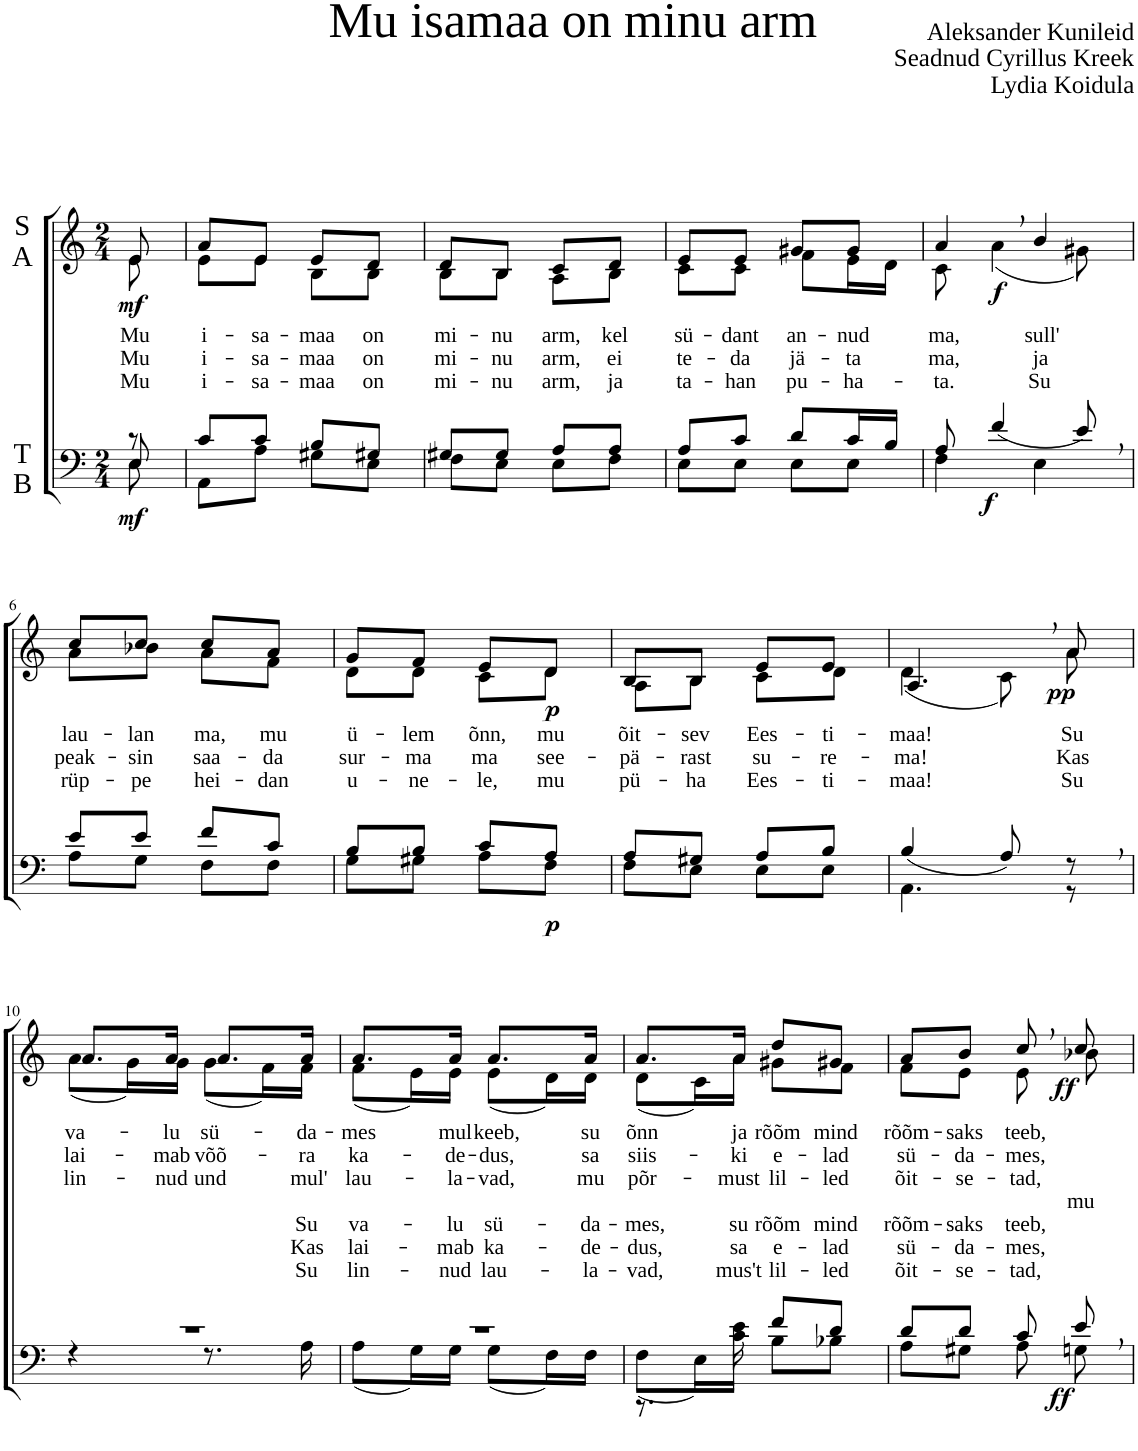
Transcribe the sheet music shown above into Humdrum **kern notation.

**kern	**dynam	**kern	**text	**text	**text	**text	**text	**text	**text	**text	**dynam
*part2	*part2	*part1	*part1	*part1	*part1	*part1	*part1	*part1	*part1	*part1	*part1
*staff2	*staff2	*staff1	*staff1	*staff1	*staff1	*staff1	*staff1	*staff1	*staff1	*staff1	*staff1
*I"T B	*	*I"S A	*	*	*	*	*	*	*	*	*
*clefF4	*	*clefG2	*	*	*	*	*	*	*	*	*
*k[]	*	*k[]	*	*	*	*	*	*	*	*	*
*M2/4	*	*M2/4	*	*	*	*	*	*	*	*	*
=1	=1	=1	=1	=1	=1	=1	=1	=1	=1	=1	=1
*^	*	*	*	*	*	*	*	*	*	*	*
*	*^	*	*	*	*	*	*	*	*	*	*	*
!	!	!	!LO:DY:b	!	!	!LO:LY:b	!LO:LY:b	!LO:LY:b	!	!	!	!	!LO:DY:b
*	*	*	*	*^	*	*	*	*	*	*	*	*	*
8r	8E/	8E\	mf	8e/	8e\	.	Mu	Mu	Mu	.	.	.	.	mf
=2	=2	=2	=2	=2	=2	=2	=2	=2	=2	=2	=2	=2	=2	=2
!	!	!	!	!	!	!	!LO:LY:b	!LO:LY:b	!LO:LY:b	!	!	!	!	!
2ryy	8c/L	8AA\L	.	8a/L	8e\L	.	i-	i-	i-	.	.	.	.	.
!	!	!	!	!	!	!	!LO:LY:b	!LO:LY:b	!LO:LY:b	!	!	!	!	!
.	8c/J	8A\J	.	8e/J	8e\J	.	-sa-	-sa-	-sa-	.	.	.	.	.
!	!	!	!	!	!	!	!LO:LY:b	!LO:LY:b	!LO:LY:b	!	!	!	!	!
.	8B/L	8G#X\L	.	8e/L	8B\L	.	-maa	-maa	-maa	.	.	.	.	.
!	!	!	!	!	!	!	!LO:LY:b	!LO:LY:b	!LO:LY:b	!	!	!	!	!
.	8G#X/J	8E\J	.	8d/J	8B\J	.	on	on	on	.	.	.	.	.
=3	=3	=3	=3	=3	=3	=3	=3	=3	=3	=3	=3	=3	=3	=3
!	!	!	!	!	!	!	!LO:LY:b	!LO:LY:b	!LO:LY:b	!	!	!	!	!
2ryy	8G#X/L	8F\L	.	8d/L	8B\L	.	mi-	mi-	mi-	.	.	.	.	.
!	!	!	!	!	!	!	!LO:LY:b	!LO:LY:b	!LO:LY:b	!	!	!	!	!
.	8G#/J	8E\J	.	8B/J	8B\J	.	-nu	-nu	-nu	.	.	.	.	.
!	!	!	!	!	!	!	!LO:LY:b	!LO:LY:b	!LO:LY:b	!	!	!	!	!
.	8A/L	8E\L	.	8c/L	8A\L	.	arm,	arm,	arm,	.	.	.	.	.
!	!	!	!	!	!	!	!LO:LY:b	!LO:LY:b	!LO:LY:b	!	!	!	!	!
.	8A/J	8F\J	.	8d/J	8B\J	.	kel	ei	ja	.	.	.	.	.
=4	=4	=4	=4	=4	=4	=4	=4	=4	=4	=4	=4	=4	=4	=4
!	!	!	!	!	!	!	!LO:LY:b	!LO:LY:b	!LO:LY:b	!	!	!	!	!
2ryy	8A/L	8E\L	.	8e/L	8c\L	.	sü-	te-	ta-	.	.	.	.	.
!	!	!	!	!	!	!	!LO:LY:b	!LO:LY:b	!LO:LY:b	!	!	!	!	!
.	8c/J	8E\J	.	8e/J	8c\J	.	-dant	-da	-han	.	.	.	.	.
!	!	!	!	!	!	!	!LO:LY:b	!LO:LY:b	!LO:LY:b	!	!	!	!	!
.	8d/L	8E\L	.	8g#X/L	8f\L	.	an-	jä-	pu-	.	.	.	.	.
!	!	!	!	!	!	!	!LO:LY:b	!LO:LY:b	!LO:LY:b	!	!	!	!	!
.	16c/L	8E\J	.	8g#/J	16e\L	.	-nud	-ta	-ha-	.	.	.	.	.
.	16B/JJ	.	.	.	16d\JJ	.	.	.	.	.	.	.	.	.
=5	=5	=5	=5	=5	=5	=5	=5	=5	=5	=5	=5	=5	=5	=5
!	!	!	!	!	!	!	!LO:LY:b	!LO:LY:b	!LO:LY:b	!	!	!	!	!
2ryy	8A/	4F\	.	4a,/	8c\	.	ma,	ma,	-ta.	.	.	.	.	.
!	!	!	!LO:DY:b	!	!	!	!	!	!	!	!	!	!	!LO:DY:b
.	(4f/	.	f	.	(4a\	.	.	.	.	.	.	.	.	f
!	!	!	!	!	!	!	!LO:LY:b	!LO:LY:b	!LO:LY:b	!	!	!	!	!
.	.	4E\	.	4b/	.	.	sull'	ja	Su	.	.	.	.	.
.	8e/)	.	.	.	8g#X\)	.	.	.	.	.	.	.	.	.
!!LO:LB:g=z	!!
=6	=6	=6	=6	=6	=6	=6	=6	=6	=6	=6	=6	=6	=6	=6
!	!	!	!	!	!	!	!LO:LY:b	!LO:LY:b	!LO:LY:b	!	!	!	!	!
2ryy	8e/L	8A\L	.	8cc/L	8a\L	.	lau-	peak-	rüp-	.	.	.	.	.
!	!	!	!	!	!	!	!LO:LY:b	!LO:LY:b	!LO:LY:b	!	!	!	!	!
.	8e/J	8G\J	.	8cc/J	8b-X\J	.	-lan	-sin	-pe	.	.	.	.	.
!	!	!	!	!	!	!	!LO:LY:b	!LO:LY:b	!LO:LY:b	!	!	!	!	!
.	8f/L	8F\L	.	8cc/L	8a\L	.	ma,	saa-	hei-	.	.	.	.	.
!	!	!	!	!	!	!	!LO:LY:b	!LO:LY:b	!LO:LY:b	!	!	!	!	!
.	8c/J	8F\J	.	8a/J	8f\J	.	mu	-da	-dan	.	.	.	.	.
=7	=7	=7	=7	=7	=7	=7	=7	=7	=7	=7	=7	=7	=7	=7
!	!	!	!	!	!	!	!LO:LY:b	!LO:LY:b	!LO:LY:b	!	!	!	!	!
2ryy	8B/L	8G\L	.	8g/L	8d\L	.	ü-	sur-	u-	.	.	.	.	.
!	!	!	!	!	!	!	!LO:LY:b	!LO:LY:b	!LO:LY:b	!	!	!	!	!
.	8B/J	8G#X\J	.	8f/J	8d\J	.	-lem	-ma	-ne-	.	.	.	.	.
!	!	!	!	!	!	!	!LO:LY:b	!LO:LY:b	!LO:LY:b	!	!	!	!	!
.	8c/L	8A\L	.	8e/L	8c\L	.	õnn,	ma	-le,	.	.	.	.	.
!	!	!	!LO:DY:b	!	!	!	!LO:LY:b	!LO:LY:b	!LO:LY:b	!	!	!	!	!LO:DY:b
.	8A/J	8F\J	p	8d/J	8d\J	.	mu	see-	mu	.	.	.	.	p
=8	=8	=8	=8	=8	=8	=8	=8	=8	=8	=8	=8	=8	=8	=8
!	!	!	!	!	!	!	!LO:LY:b	!LO:LY:b	!LO:LY:b	!	!	!	!	!
2ryy	8A/L	8F\L	.	8B/L	8A\L	.	õit-	-pä-	pü-	.	.	.	.	.
!	!	!	!	!	!	!	!LO:LY:b	!LO:LY:b	!LO:LY:b	!	!	!	!	!
.	8G#X/J	8E\J	.	8B/J	8B\J	.	-sev	-rast	-ha	.	.	.	.	.
!	!	!	!	!	!	!	!LO:LY:b	!LO:LY:b	!LO:LY:b	!	!	!	!	!
.	8A/L	8E\L	.	8e/L	8c\L	.	Ees-	su-	Ees-	.	.	.	.	.
!	!	!	!	!	!	!	!LO:LY:b	!LO:LY:b	!LO:LY:b	!	!	!	!	!
.	8B/J	8E\J	.	8e/J	8d\J	.	-ti-	-re-	-ti-	.	.	.	.	.
=9	=9	=9	=9	=9	=9	=9	=9	=9	=9	=9	=9	=9	=9	=9
!	!	!	!	!	!	!	!LO:LY:b	!LO:LY:b	!LO:LY:b	!	!	!	!	!
2ryy	(4B/	4.AA\	.	4.A,/	(4d\	.	maa!	-ma!	-maa!	.	.	.	.	.
.	8A/)	.	.	.	8c\)	.	.	.	.	.	.	.	.	.
!	!	!	!	!	!	!	!LO:LY:b	!LO:LY:b	!LO:LY:b	!	!	!	!	!LO:DY:b
.	8r	8r	.	8a/	8a\	.	Su	Kas	Su	.	.	.	.	pp
!!LO:LB:g=z	!!
=10	=10	=10	=10	=10	=10	=10	=10	=10	=10	=10	=10	=10	=10	=10
!	!	!	!	!	!	!	!LO:LY:b	!LO:LY:b	!LO:LY:b	!	!	!	!	!
*	*v	*v	*	*	*	*	*	*	*	*	*	*	*	*
2r	4r	.	8.a/L	(8a\L	.	va-	lai-	lin-	.	.	.	.	.
.	.	.	.	16g\L)	.	.	.	.	.	.	.	.	.
!	!	!	!	!	!	!LO:LY:b	!LO:LY:b	!LO:LY:b	!	!	!	!	!
.	.	.	16a/Jk	16g\JJ	.	-lu	-mab	-nud	.	.	.	.	.
!	!	!	!	!	!	!LO:LY:b	!LO:LY:b	!LO:LY:b	!	!	!	!	!
.	8.r	.	8.a/L	(8g\L	.	sü-	võõ-	und	.	.	.	.	.
.	.	.	.	16f\L)	.	.	.	.	.	.	.	.	.
!	!	!	!	!	!	!LO:LY:b	!LO:LY:b	!LO:LY:b	!	!LO:LY:b	!LO:LY:b	!LO:LY:b	!
.	16A\	.	16a/Jk	16f\JJ	.	-da-	-ra	mul'	.	Su	Kas	Su	.
=11	=11	=11	=11	=11	=11	=11	=11	=11	=11	=11	=11	=11	=11
!	!	!	!	!	!	!LO:LY:b	!LO:LY:b	!LO:LY:b	!	!LO:LY:b	!LO:LY:b	!LO:LY:b	!
2r	(8A\L	.	8.a/L	(8f\L	.	-mes	ka-	lau-	.	va-	lai-	lin-	.
.	16G\L)	.	.	16e\L)	.	.	.	.	.	.	.	.	.
!	!	!	!	!	!	!LO:LY:b	!LO:LY:b	!LO:LY:b	!	!LO:LY:b	!LO:LY:b	!LO:LY:b	!
.	16G\JJ	.	16a/Jk	16e\JJ	.	mul	-de-	-la-	.	-lu	-mab	-nud	.
!	!	!	!	!	!	!LO:LY:b	!LO:LY:b	!LO:LY:b	!	!LO:LY:b	!LO:LY:b	!LO:LY:b	!
.	(8G\L	.	8.a/L	(8e\L	.	keeb,	-dus,	-vad,	.	sü-	ka-	lau-	.
.	16F\L)	.	.	16d\L)	.	.	.	.	.	.	.	.	.
!	!	!	!	!	!	!LO:LY:b	!LO:LY:b	!LO:LY:b	!	!LO:LY:b	!LO:LY:b	!LO:LY:b	!
.	16F\JJ	.	16a/Jk	16d\JJ	.	su	sa	mu	.	-da-	-de-	-la-	.
=12	=12	=12	=12	=12	=12	=12	=12	=12	=12	=12	=12	=12	=12
*	*^	*	*	*	*	*	*	*	*	*	*	*	*
!	!	!	!	!	!	!	!LO:LY:b	!LO:LY:b	!LO:LY:b	!	!LO:LY:b	!LO:LY:b	!LO:LY:b	!
2ryy	(8F\L	8.r	.	8.a/L	(8d\L	.	õnn	siis-	põr-	.	-mes,	-dus,	-vad,	.
.	16E\L)	.	.	.	16c\L)	.	.	.	.	.	.	.	.	.
!	!	!	!	!	!	!	!LO:LY:b	!LO:LY:b	!LO:LY:b	!	!LO:LY:b	!LO:LY:b	!LO:LY:b	!
.	16e\JJ	16c\	.	16a/Jk	16a\JJ	.	ja	-ki	-must	.	su	sa	mus't	.
!	!	!	!	!	!	!	!LO:LY:b	!LO:LY:b	!LO:LY:b	!	!LO:LY:b	!LO:LY:b	!LO:LY:b	!
.	8f/L	8B\L	.	8dd/L	8g#X\L	.	rõõm	e-	lil-	.	rõõm	e-	lil-	.
!	!	!	!	!	!	!	!LO:LY:b	!LO:LY:b	!LO:LY:b	!	!LO:LY:b	!LO:LY:b	!LO:LY:b	!
.	8d/J	8B-X\J	.	8g#X/J	8f\J	.	mind	-lad	-led	.	mind	-lad	-led	.
=13	=13	=13	=13	=13	=13	=13	=13	=13	=13	=13	=13	=13	=13	=13
!	!	!	!	!	!	!	!LO:LY:b	!LO:LY:b	!LO:LY:b	!	!LO:LY:b	!LO:LY:b	!LO:LY:b	!
2ryy	8d/L	8A\L	.	8a/L	8f\L	.	rõõm-	sü-	õit-	.	rõõm-	sü-	õit-	.
!	!	!	!	!	!	!	!LO:LY:b	!LO:LY:b	!LO:LY:b	!	!LO:LY:b	!LO:LY:b	!LO:LY:b	!
.	8d/J	8G#X\J	.	8b/J	8e\J	.	-saks	-da-	-se-	.	-saks	-da-	-se-	.
!	!	!	!	!	!	!	!LO:LY:b	!LO:LY:b	!LO:LY:b	!	!LO:LY:b	!LO:LY:b	!LO:LY:b	!
.	8c/	8A\	.	8cc,/	8e\	.	teeb,	-mes,	-tad,	.	teeb,	-mes,	-tad,	.
!	!	!	!LO:DY:b	!	!	!	!	!	!	!LO:LY:b	!	!	!	!LO:DY:b
.	8e/	8Gn\	ff	8cc/	8b-X\	.	.	.	.	mu	.	.	.	ff
*v	*v	*v	*	*	*	*	*	*	*	*	*	*	*	*
*	*	*v	*v	*	*	*	*	*	*	*	*	*
=	=	=	=	=	=	=	=	=	=	=	=
*-	*-	*-	*-	*-	*-	*-	*-	*-	*-	*-	*-
